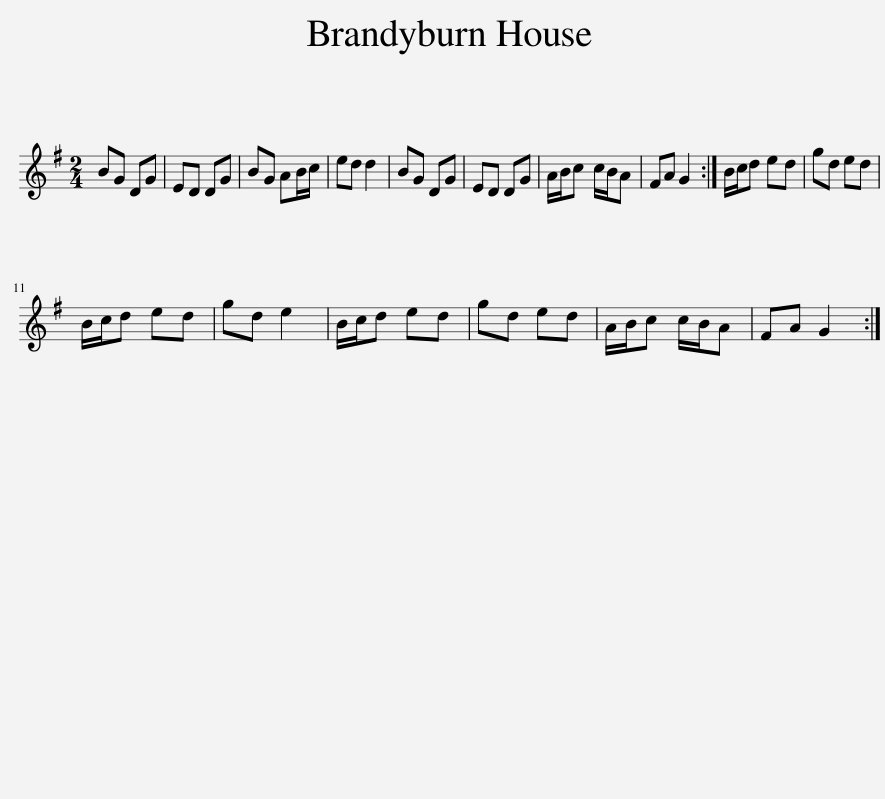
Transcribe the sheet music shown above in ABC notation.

X:1
L:1/8
M:2/4
I:linebreak $
K:G
V:1 treble
V:1
 BG DG | ED DG | BG AB/c/ | ed d2 | BG DG | %5
 ED DG | A/B/c c/B/A | FA G2 :| B/c/d ed | gd ed |$ %10
 B/c/d ed | gd e2 | B/c/d ed | gd ed | A/B/c c/B/A | %15
 FA G2 :| %16
